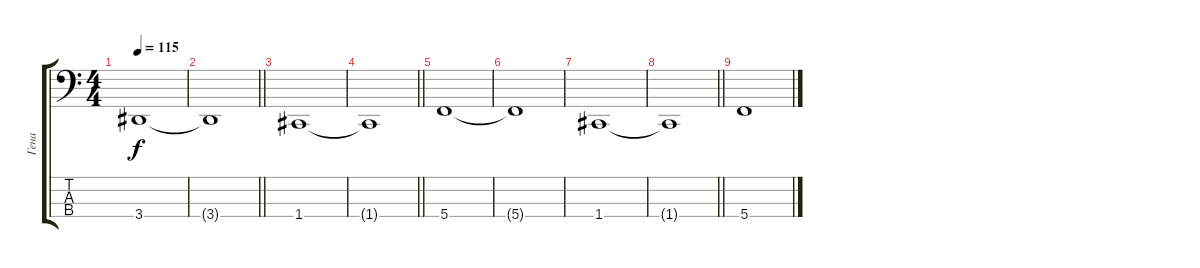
\track ("Гена" "Гена") {instrument electricbasspick}
\staff {score tabs}
\tuning (F2 C2 G1 C1) {hide}
\ts (4 4)
\tempo 115
\clef f4
\ks c
3.4.1{dy f} |
\barLineRight lightlight
3.4{t}.1 |
1.4.1 |
\barLineRight lightlight
1.4{t}.1 |
5.4.1 |
5.4{t}.1 |
1.4.1 |
\barLineRight lightlight
1.4{t}.1 |
5.4.1
